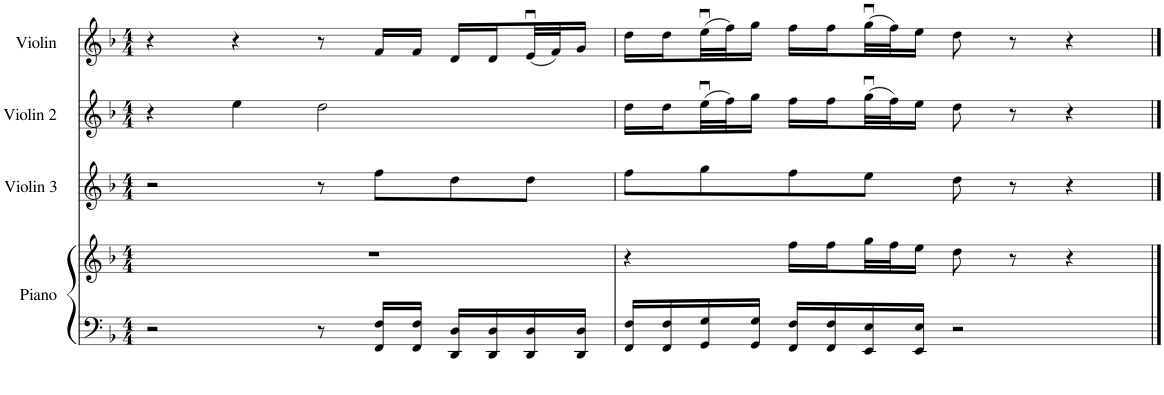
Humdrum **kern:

**kern	**kern	**kern	**kern	**kern
*part4	*part4	*part3	*part2	*part1
*staff5	*staff4	*staff3	*staff2	*staff1
*I"Piano	*	*I"Violin 3	*I"Violin 2	*I"Violin
*I'Pno.	*	*I'Vln. 3	*I'Vln.2	*I'Vln.
!!LO:PB:g=z
*clefF4	*clefG2	*clefG2	*clefG2	*clefG2
*k[b-]	*k[b-]	*k[b-]	*k[b-]	*k[b-]
*M4/4	*M4/4	*M4/4	*M4/4	*M4/4
=1	=1	=1	=1	=1
2r	1r	2r	4r	4r
.	.	.	4ee\	4r
8r	.	8r	2dd\	8r
16FF/ 16F/LL	.	8ff\L	.	16f/LL
16FF/ 16F/JJ	.	.	.	16f/JJ
16DD/ 16D/LL	.	8dd\	.	16d/LL
16DD/ 16D/	.	.	.	16d/
16DD/ 16D/	.	8dd\J	.	(32eu/L
.	.	.	.	32f/J)
16DD/ 16D/JJ	.	.	.	16g/JJ
=2	=2	=2	=2	=2
16FF/ 16F/LL	4r	8ff\L	16dd\LL	16dd\LL
16FF/ 16F/	.	.	16dd\	16dd\
16GG/ 16G/	.	8gg\	(32eeu\L	(32eeu\L
.	.	.	32ff\J)	32ff\J)
16GG/ 16G/JJ	.	.	16gg\JJ	16gg\JJ
16FF/ 16F/LL	16ff\LL	8ff\	16ff\LL	16ff\LL
16FF/ 16F/	16ff\	.	16ff\	16ff\
16EE/ 16E/	32gg\L	8ee\J	(32ggu\L	(32ggu\L
.	32ff\J	.	32ff\J)	32ff\J)
16EE/ 16E/JJ	16ee\JJ	.	16ee\JJ	16ee\JJ
2r	8dd\	8dd\	8dd\	8dd\
.	8r	8r	8r	8r
.	4r	4r	4r	4r
==	==	==	==	==
*-	*-	*-	*-	*-
